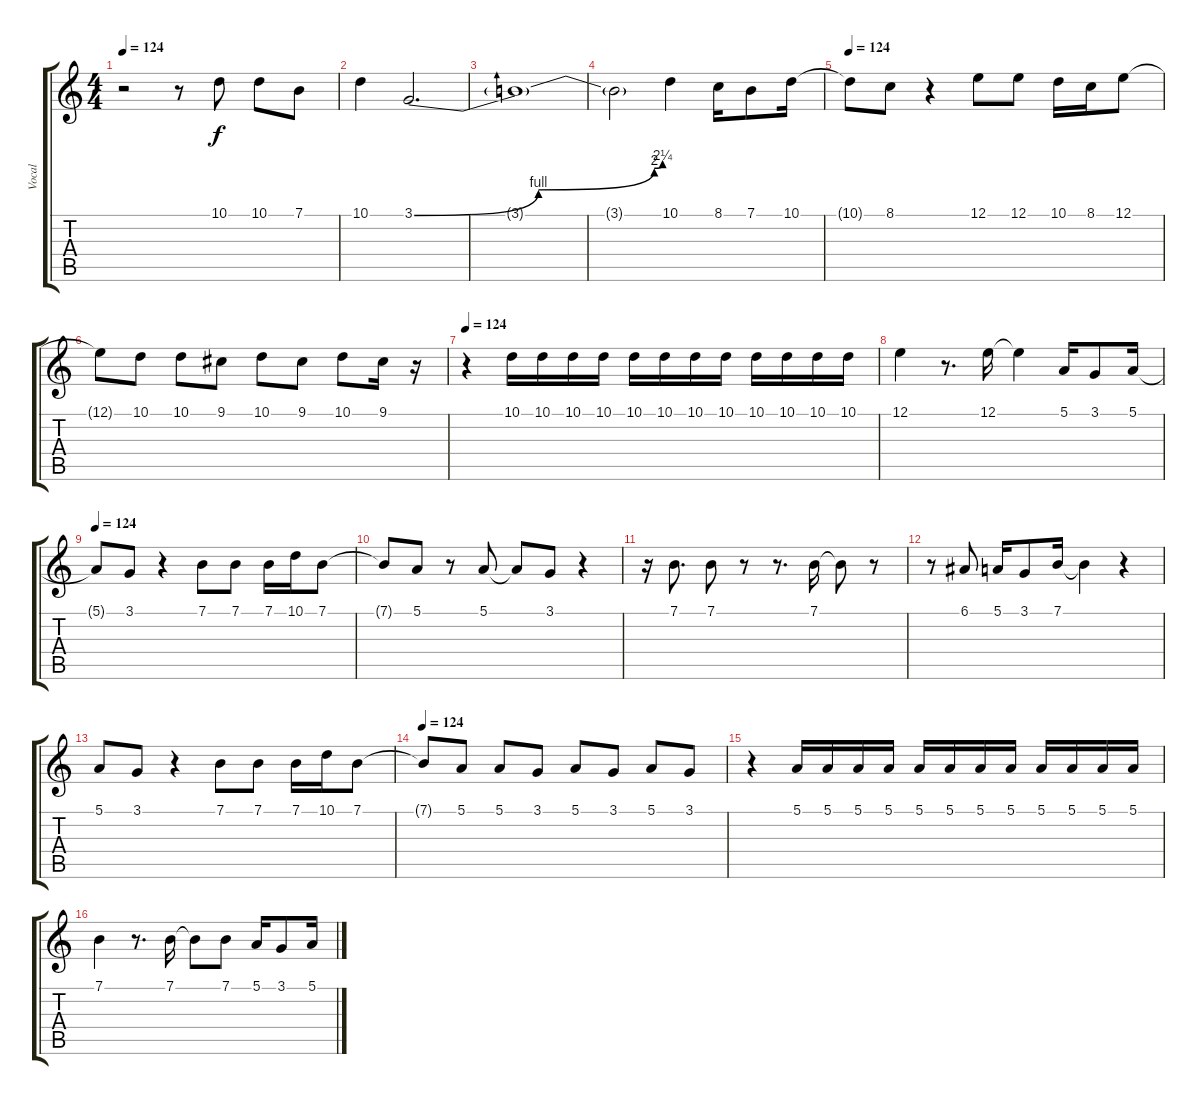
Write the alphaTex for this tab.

\track ("Vocal" "Vocal") {instrument lead2sawtooth}
\staff {score tabs}
\tuning (E4 B3 G3 D3 A2 E2) {hide}
\ts (4 4)
\tempo 124
\clef g2
\ks c
r.2{dy f} r.8 10.1.8 10.1.8 7.1.8 |
\section ("" "")
10.1.4 3.1{be (custom 0 0 30 4 58 8 60 9)}.2{d} |
3.1{t}.1 |
3.1{t}.2 10.1.4 8.1.16 7.1.8 10.1.16 |
\tempo 124
10.1{t}.8 8.1.8 r.4 12.1.8 12.1.8 10.1.16 8.1.16 12.1.8 |
12.1{t}.8 10.1.8 10.1.8 9.1.8 10.1.8 9.1.8 10.1.8 9.1.16 r.16 |
\tempo 124
r.4 10.1.16 10.1.16 10.1.16 10.1.16 10.1.16 10.1.16 10.1.16 10.1.16 10.1.16 10.1.16 10.1.16 10.1.16 |
12.1.4 r.8{d} 12.1.16 12.1{t}.4 5.1.16 3.1.8 5.1.16 |
\tempo 124
5.1{t}.8 3.1.8 r.4 7.1.8 7.1.8 7.1.16 10.1.16 7.1.8 |
7.1{t}.8 5.1.8 r.8 5.1.8 5.1{t}.8 3.1.8 r.4 |
r.16 7.1.8{d} 7.1.8 r.8 r.8{d} 7.1.16 7.1{t}.8 r.8 |
r.8 6.1.8 5.1.16 3.1.8 7.1.16 7.1{t}.4 r.4 |
5.1.8 3.1.8 r.4 7.1.8 7.1.8 7.1.16 10.1.16 7.1.8 |
\tempo 124
7.1{t}.8 5.1.8 5.1.8 3.1.8 5.1.8 3.1.8 5.1.8 3.1.8 |
r.4 5.1.16 5.1.16 5.1.16 5.1.16 5.1.16 5.1.16 5.1.16 5.1.16 5.1.16 5.1.16 5.1.16 5.1.16 |
7.1.4 r.8{d} 7.1.16 7.1{t}.8 7.1.8 5.1.16 3.1.8 5.1.16
